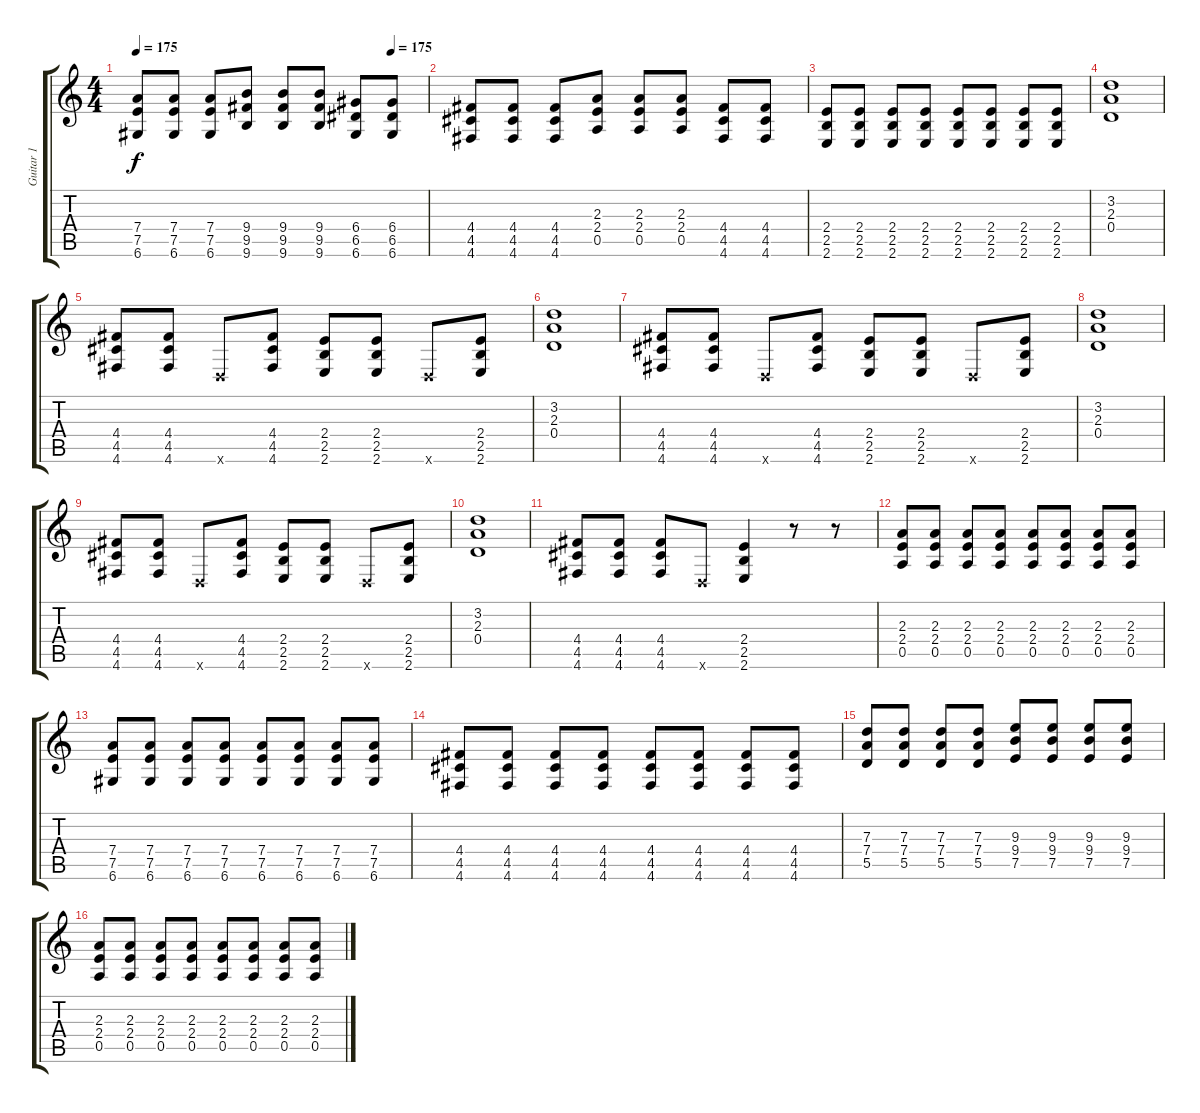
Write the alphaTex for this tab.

\track ("Guitar 1" "Guitar 1") {instrument distortionguitar}
\staff {score tabs}
\tuning (E4 B3 G3 D3 A2 D2) {hide}
\ts (4 4)
\tempo 175
\tempo (175 0.875)
\clef g2
\ks c
(7.4 7.5 6.6).8{dy f} (7.4 7.5 6.6).8 (7.4 7.5 6.6).8 (9.4 9.5 9.6).8 (9.4 9.5 9.6).8 (9.4 9.5 9.6).8 (6.4 6.5 6.6).8 (6.4 6.5 6.6).8 |
(4.4 4.5 4.6).8 (4.4 4.5 4.6).8 (4.4 4.5 4.6).8 (2.3 2.4 0.5).8 (2.3 2.4 0.5).8 (2.3 2.4 0.5).8 (4.4 4.5 4.6).8 (4.4 4.5 4.6).8 |
(2.4 2.5 2.6).8 (2.4 2.5 2.6).8 (2.4 2.5 2.6).8 (2.4 2.5 2.6).8 (2.4 2.5 2.6).8 (2.4 2.5 2.6).8 (2.4 2.5 2.6).8 (2.4 2.5 2.6).8 |
(3.2 2.3 0.4).1 |
(4.4 4.5 4.6).8 (4.4 4.5 4.6).8 0.6{x}.8 (4.4 4.5 4.6).8 (2.4 2.5 2.6).8 (2.4 2.5 2.6).8 0.6{x}.8 (2.4 2.5 2.6).8 |
(3.2 2.3 0.4).1 |
(4.4 4.5 4.6).8 (4.4 4.5 4.6).8 0.6{x}.8 (4.4 4.5 4.6).8 (2.4 2.5 2.6).8 (2.4 2.5 2.6).8 0.6{x}.8 (2.4 2.5 2.6).8 |
(3.2 2.3 0.4).1 |
(4.4 4.5 4.6).8 (4.4 4.5 4.6).8 0.6{x}.8 (4.4 4.5 4.6).8 (2.4 2.5 2.6).8 (2.4 2.5 2.6).8 0.6{x}.8 (2.4 2.5 2.6).8 |
(3.2 2.3 0.4).1 |
(4.4 4.5 4.6).8 (4.4 4.5 4.6).8 (4.4 4.5 4.6).8 0.6{x}.8 (2.4 2.5 2.6).4 r.8 r.8 |
(2.3 2.4 0.5).8 (2.3 2.4 0.5).8 (2.3 2.4 0.5).8 (2.3 2.4 0.5).8 (2.3 2.4 0.5).8 (2.3 2.4 0.5).8 (2.3 2.4 0.5).8 (2.3 2.4 0.5).8 |
(7.4 7.5 6.6).8 (7.4 7.5 6.6).8 (7.4 7.5 6.6).8 (7.4 7.5 6.6).8 (7.4 7.5 6.6).8 (7.4 7.5 6.6).8 (7.4 7.5 6.6).8 (7.4 7.5 6.6).8 |
(4.4 4.5 4.6).8 (4.4 4.5 4.6).8 (4.4 4.5 4.6).8 (4.4 4.5 4.6).8 (4.4 4.5 4.6).8 (4.4 4.5 4.6).8 (4.4 4.5 4.6).8 (4.4 4.5 4.6).8 |
(7.3 7.4 5.5).8 (7.3 7.4 5.5).8 (7.3 7.4 5.5).8 (7.3 7.4 5.5).8 (9.3 9.4 7.5).8 (9.3 9.4 7.5).8 (9.3 9.4 7.5).8 (9.3 9.4 7.5).8 |
(2.3 2.4 0.5).8 (2.3 2.4 0.5).8 (2.3 2.4 0.5).8 (2.3 2.4 0.5).8 (2.3 2.4 0.5).8 (2.3 2.4 0.5).8 (2.3 2.4 0.5).8 (2.3 2.4 0.5).8
